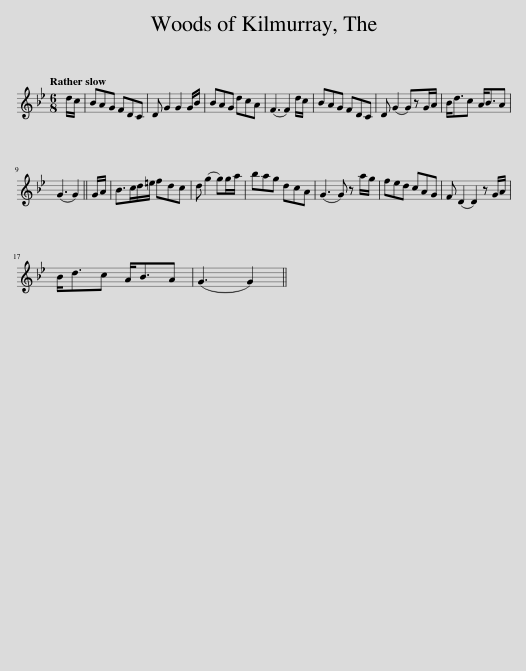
X:1
L:1/8
Q:1/4=120
M:6/8
I:linebreak $
K:Gmin
V:1 treble
V:1
 d/c/ | BAG FDC | D G2 G2 G/B/ | BAG dcA | (F3 F2) d/c/ | %5
 BAG FDC | D (G2 G)zG/A/ | B<dc A<BA |$ (G3 G2) || G/A/ | %10
 B>cd/=e/ fdc | d (g2 g)g/a/ | bag dcA | (G3 G) z a/g/ | fed cAG | %15
 F (D2 D2) z G/A/ |$ B<dc A<BA | (G3 G2) || %18
